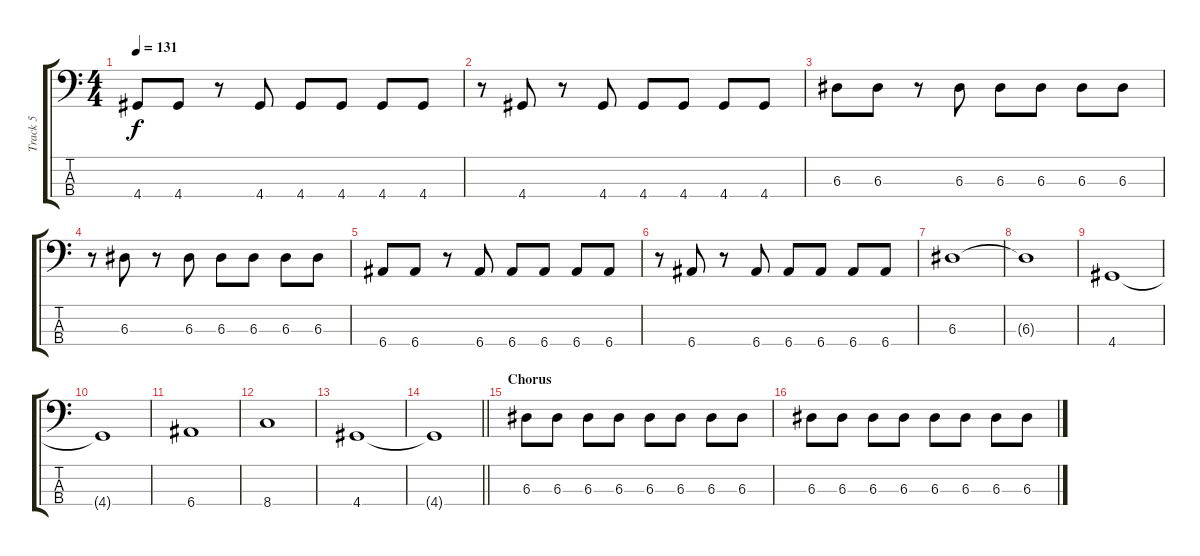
\track ("Track 5" "Track 5") {instrument electricbassfinger}
\staff {score tabs}
\tuning (G2 D2 A1 E1) {hide}
\ts (4 4)
\tempo 131
\clef f4
\ks c
4.4.8{dy f} 4.4.8 r.8 4.4.8 4.4.8 4.4.8 4.4.8 4.4.8 |
r.8 4.4.8 r.8 4.4.8 4.4.8 4.4.8 4.4.8 4.4.8 |
6.3.8 6.3.8 r.8 6.3.8 6.3.8 6.3.8 6.3.8 6.3.8 |
r.8 6.3.8 r.8 6.3.8 6.3.8 6.3.8 6.3.8 6.3.8 |
6.4.8 6.4.8 r.8 6.4.8 6.4.8 6.4.8 6.4.8 6.4.8 |
r.8 6.4.8 r.8 6.4.8 6.4.8 6.4.8 6.4.8 6.4.8 |
6.3.1 |
6.3{t}.1 |
4.4.1 |
4.4{t}.1 |
6.4.1 |
8.4.1 |
4.4.1 |
\barLineRight lightlight
4.4{t}.1 |
\section ("" "Chorus")
6.3.8 6.3.8 6.3.8 6.3.8 6.3.8 6.3.8 6.3.8 6.3.8 |
6.3.8 6.3.8 6.3.8 6.3.8 6.3.8 6.3.8 6.3.8 6.3.8
